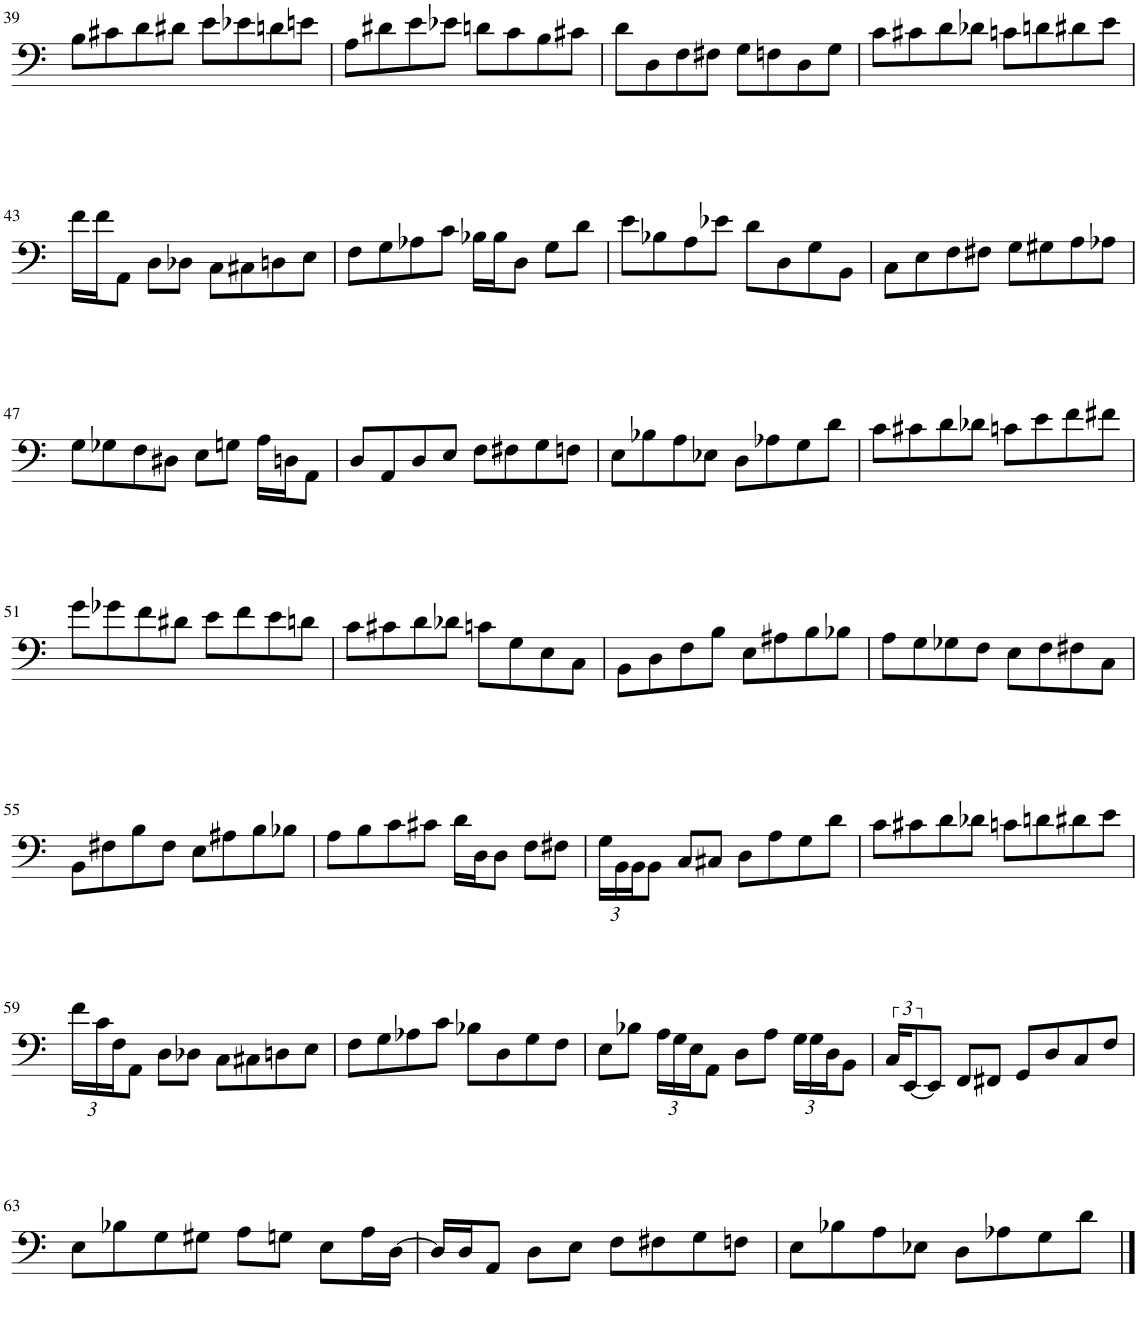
**kern
*part1
*staff1
*I"Piano
*I'Pno.
!!LO:PB:g=z
*clefF4
*k[]
*M4/4
=39
8B\L
8c#X\
8d\
8d#X\J
8e\L
8e-X\
8dn\
8en\J
=40
8A\L
8d#X\
8e\
8e-X\J
8dn\L
8c\
8B\
8c#X\J
=41
8d\L
8D\
8F\
8F#X\J
8G\L
8Fn\
8D\
8G\J
=42
8c\L
8c#X\
8d\
8d-X\J
8cn\L
8dn\
8d#X\
8e\J
!!LO:LB:g=z
=43
16f\LL
16f\J
8AA\J
8D\L
8D-X\J
8C\L
8C#X\
8Dn\
8E\J
=44
8F\L
8G\
8A-X\
8c\J
16B-X\LL
16B-\J
8D\J
8G\L
8d\J
=45
8e\L
8B-X\
8A\
8e-X\J
8d\L
8D\
8G\
8BB\J
=46
8C\L
8E\
8F\
8F#X\J
8G\L
8G#X\
8A\
8A-X\J
!!LO:LB:g=z
=47
8G\L
8G-X\
8F\
8D#X\J
8E\L
8Gn\J
16A\LL
16Dn\J
8AA\J
=48
8D/L
8AA/
8D/
8E/J
8F\L
8F#X\
8G\
8Fn\J
=49
8E\L
8B-X\
8A\
8E-X\J
8D\L
8A-X\
8G\
8d\J
=50
8c\L
8c#X\
8d\
8d-X\J
8cn\L
8e\
8f\
8f#X\J
!!LO:LB:g=z
=51
8g\L
8g-X\
8f\
8d#X\J
8e\L
8f\
8e\
8dn\J
=52
8c\L
8c#X\
8d\
8d-X\J
8cn\L
8G\
8E\
8C\J
=53
8BB\L
8D\
8F\
8B\J
8E\L
8A#X\
8B\
8B-X\J
=54
8A\L
8G\
8G-X\
8F\J
8E\L
8F\
8F#X\
8C\J
!!LO:LB:g=z
=55
8BB\L
8F#X\
8B\
8F#\J
8E\L
8A#X\
8B\
8B-X\J
=56
8A\L
8B\
8c\
8c#X\J
16d\LL
16D\J
8D\J
8F\L
8F#X\J
=57
*Xbrackettup
24G\LL
24BB\
24BB\J
8BB\J
8C/L
8C#X/J
8D\L
8A\
8G\
8d\J
=58
8c\L
8c#X\
8d\
8d-X\J
8cn\L
8dn\
8d#X\
8e\J
!!LO:LB:g=z
=59
24f\LL
24c\
24F\J
8AA\J
8D\L
8D-X\J
8C\L
8C#X\
8Dn\
8E\J
=60
8F\L
8G\
8A-X\
8c\J
8B-X\L
8D\
8G\
8F\J
=61
8E\L
8B-X\J
24A\LL
24G\
24E\J
8AA\J
8D\L
8A\J
24G\LL
24G\
24D\J
8BB\J
=62
*brackettup
24C/KL
[12EE/
8EE/J]
8FF/L
8FF#X/J
8GG/L
8D/
8C/
8F/J
!!LO:LB:g=z
=63
8E\L
8B-X\
8G\
8G#X\J
8A\L
8Gn\J
8E\L
16A\L
[16D\JJ
=64
16D/LL]
16D/J
8AA/J
8D\L
8E\J
8F\L
8F#X\
8G\
8Fn\J
=65
8E\L
8B-X\
8A\
8E-X\J
8D\L
8A-X\
8G\
8d\J
==
*-
